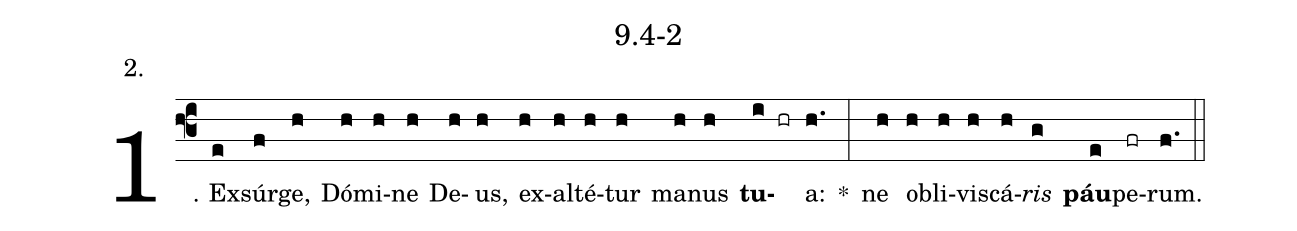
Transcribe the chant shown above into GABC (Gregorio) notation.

name: 9.4-2;
annotation: 2.;
%%
(f3)1. Ex(e)súr(f)ge,(h) Dó(h)mi(h)ne(h) De(h)us,(h) ex(h)al(h)té(h)tur(h) ma(h)nus(h) <b>tu</b>(i hr)a:(h.) *(:) ne(h) ob(h)li(h)vis(h)cá(h)<i>ris</i>(g) <b>páu</b>(e)pe(fr)rum.(f.) (::)


%E(h) u(h) o(h) u(g) a(e) e.(f.) (::)
